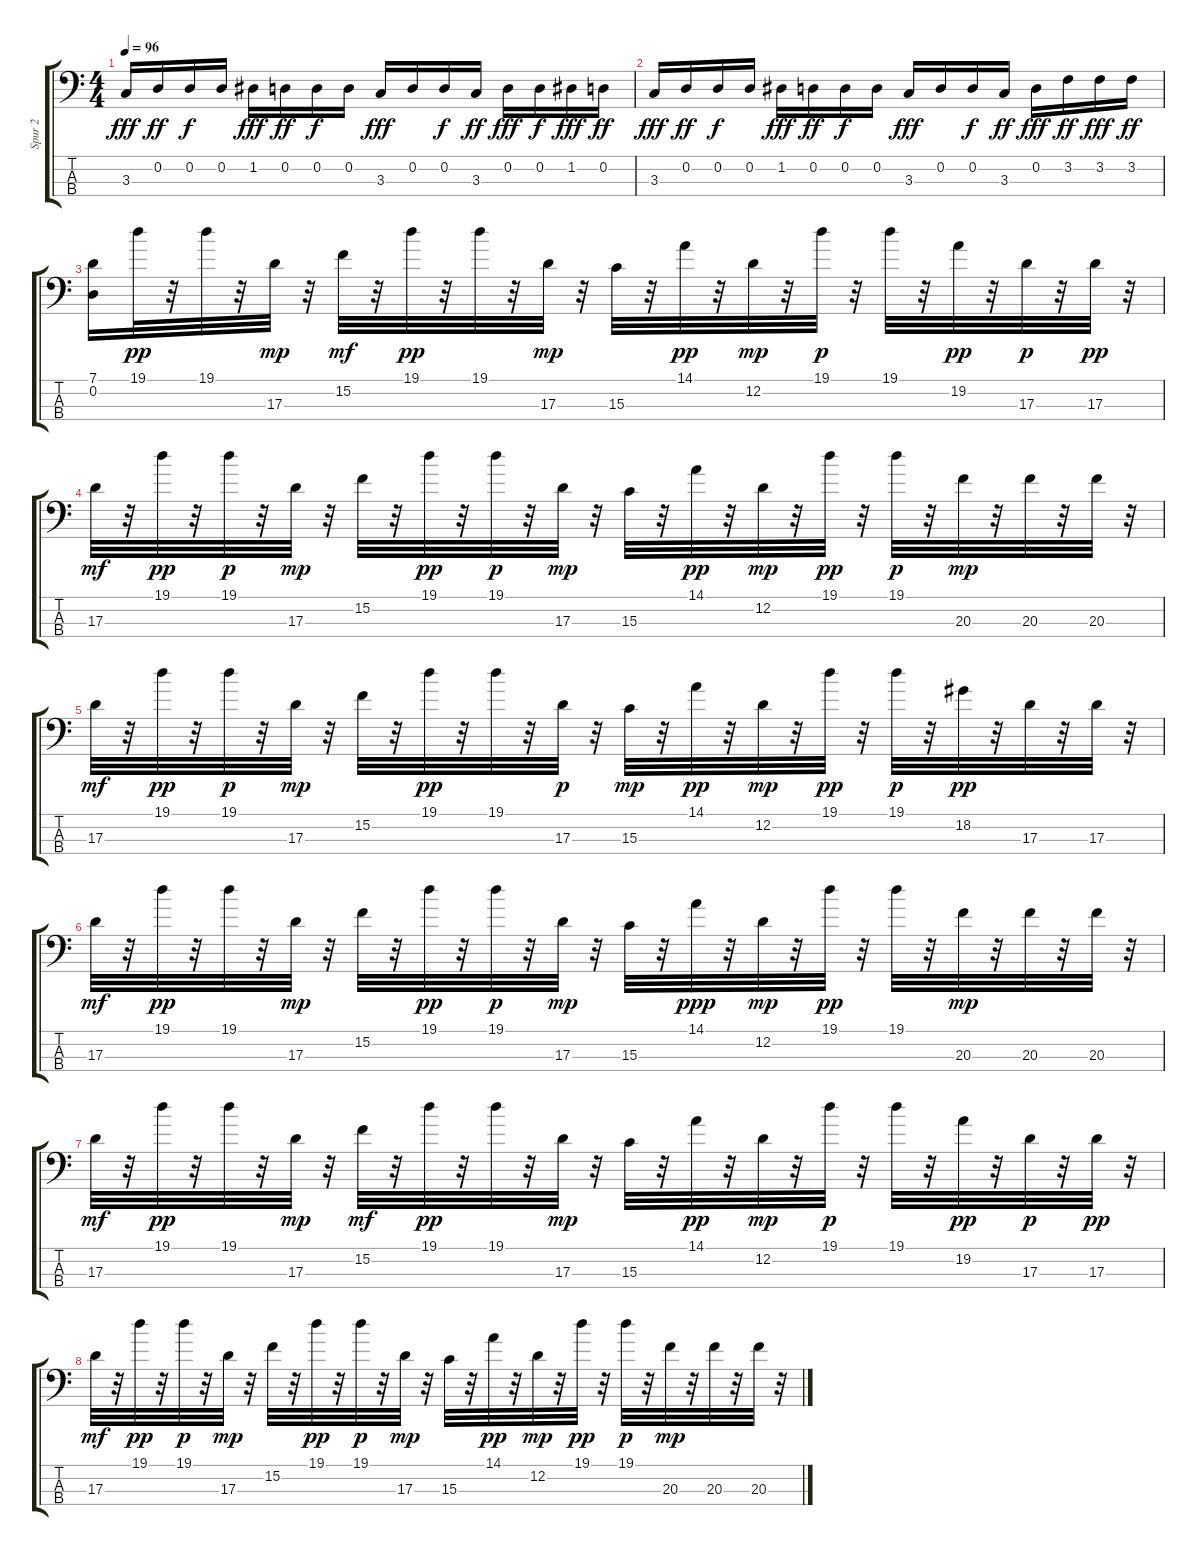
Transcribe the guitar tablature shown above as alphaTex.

\track ("Spur 2" "Spur 2") {instrument synthbass2}
\staff {score tabs}
\tuning (G2 D2 A1 E1) {hide}
\ts (4 4)
\tempo 96
\clef f4
\ks c
3.3.16{dy fff} 0.2.16{dy ff} 0.2.16{dy f} 0.2.16 1.2.16{dy fff} 0.2.16{dy ff} 0.2.16{dy f} 0.2.16 3.3.16{dy fff} 0.2.16 0.2.16{dy f} 3.3.16{dy ff} 0.2.16{dy fff} 0.2.16{dy f} 1.2.16{dy fff} 0.2.16{dy ff} |
3.3.16{dy fff} 0.2.16{dy ff} 0.2.16{dy f} 0.2.16 1.2.16{dy fff} 0.2.16{dy ff} 0.2.16{dy f} 0.2.16 3.3.16{dy fff} 0.2.16 0.2.16{dy f} 3.3.16{dy ff} 0.2.16{dy fff} 3.2.16{dy ff} 3.2.16{dy fff} 3.2.16{dy ff} |
(7.1 0.2).16 19.1.32{dy pp} r.32 19.1.32 r.32 17.3.32{dy mp} r.32 15.2.32{dy mf} r.32 19.1.32{dy pp} r.32 19.1.32 r.32 17.3.32{dy mp} r.32 15.3.32 r.32 14.1.32{dy pp} r.32 12.2.32{dy mp} r.32 19.1.32{dy p} r.32 19.1.32 r.32 19.2.32{dy pp} r.32 17.3.32{dy p} r.32 17.3.32{dy pp} r.32 |
17.3.32{dy mf} r.32 19.1.32{dy pp} r.32 19.1.32{dy p} r.32 17.3.32{dy mp} r.32 15.2.32 r.32 19.1.32{dy pp} r.32 19.1.32{dy p} r.32 17.3.32{dy mp} r.32 15.3.32 r.32 14.1.32{dy pp} r.32 12.2.32{dy mp} r.32 19.1.32{dy pp} r.32 19.1.32{dy p} r.32 20.3.32{dy mp} r.32 20.3.32 r.32 20.3.32 r.32 |
17.3.32{dy mf} r.32 19.1.32{dy pp} r.32 19.1.32{dy p} r.32 17.3.32{dy mp} r.32 15.2.32 r.32 19.1.32{dy pp} r.32 19.1.32 r.32 17.3.32{dy p} r.32 15.3.32{dy mp} r.32 14.1.32{dy pp} r.32 12.2.32{dy mp} r.32 19.1.32{dy pp} r.32 19.1.32{dy p} r.32 18.2.32{dy pp} r.32 17.3.32 r.32 17.3.32 r.32 |
17.3.32{dy mf} r.32 19.1.32{dy pp} r.32 19.1.32 r.32 17.3.32{dy mp} r.32 15.2.32 r.32 19.1.32{dy pp} r.32 19.1.32{dy p} r.32 17.3.32{dy mp} r.32 15.3.32 r.32 14.1.32{dy ppp} r.32 12.2.32{dy mp} r.32 19.1.32{dy pp} r.32 19.1.32 r.32 20.3.32{dy mp} r.32 20.3.32 r.32 20.3.32 r.32 |
17.3.32{dy mf} r.32 19.1.32{dy pp} r.32 19.1.32 r.32 17.3.32{dy mp} r.32 15.2.32{dy mf} r.32 19.1.32{dy pp} r.32 19.1.32 r.32 17.3.32{dy mp} r.32 15.3.32 r.32 14.1.32{dy pp} r.32 12.2.32{dy mp} r.32 19.1.32{dy p} r.32 19.1.32 r.32 19.2.32{dy pp} r.32 17.3.32{dy p} r.32 17.3.32{dy pp} r.32 |
17.3.32{dy mf} r.32 19.1.32{dy pp} r.32 19.1.32{dy p} r.32 17.3.32{dy mp} r.32 15.2.32 r.32 19.1.32{dy pp} r.32 19.1.32{dy p} r.32 17.3.32{dy mp} r.32 15.3.32 r.32 14.1.32{dy pp} r.32 12.2.32{dy mp} r.32 19.1.32{dy pp} r.32 19.1.32{dy p} r.32 20.3.32{dy mp} r.32 20.3.32 r.32 20.3.32 r.32
